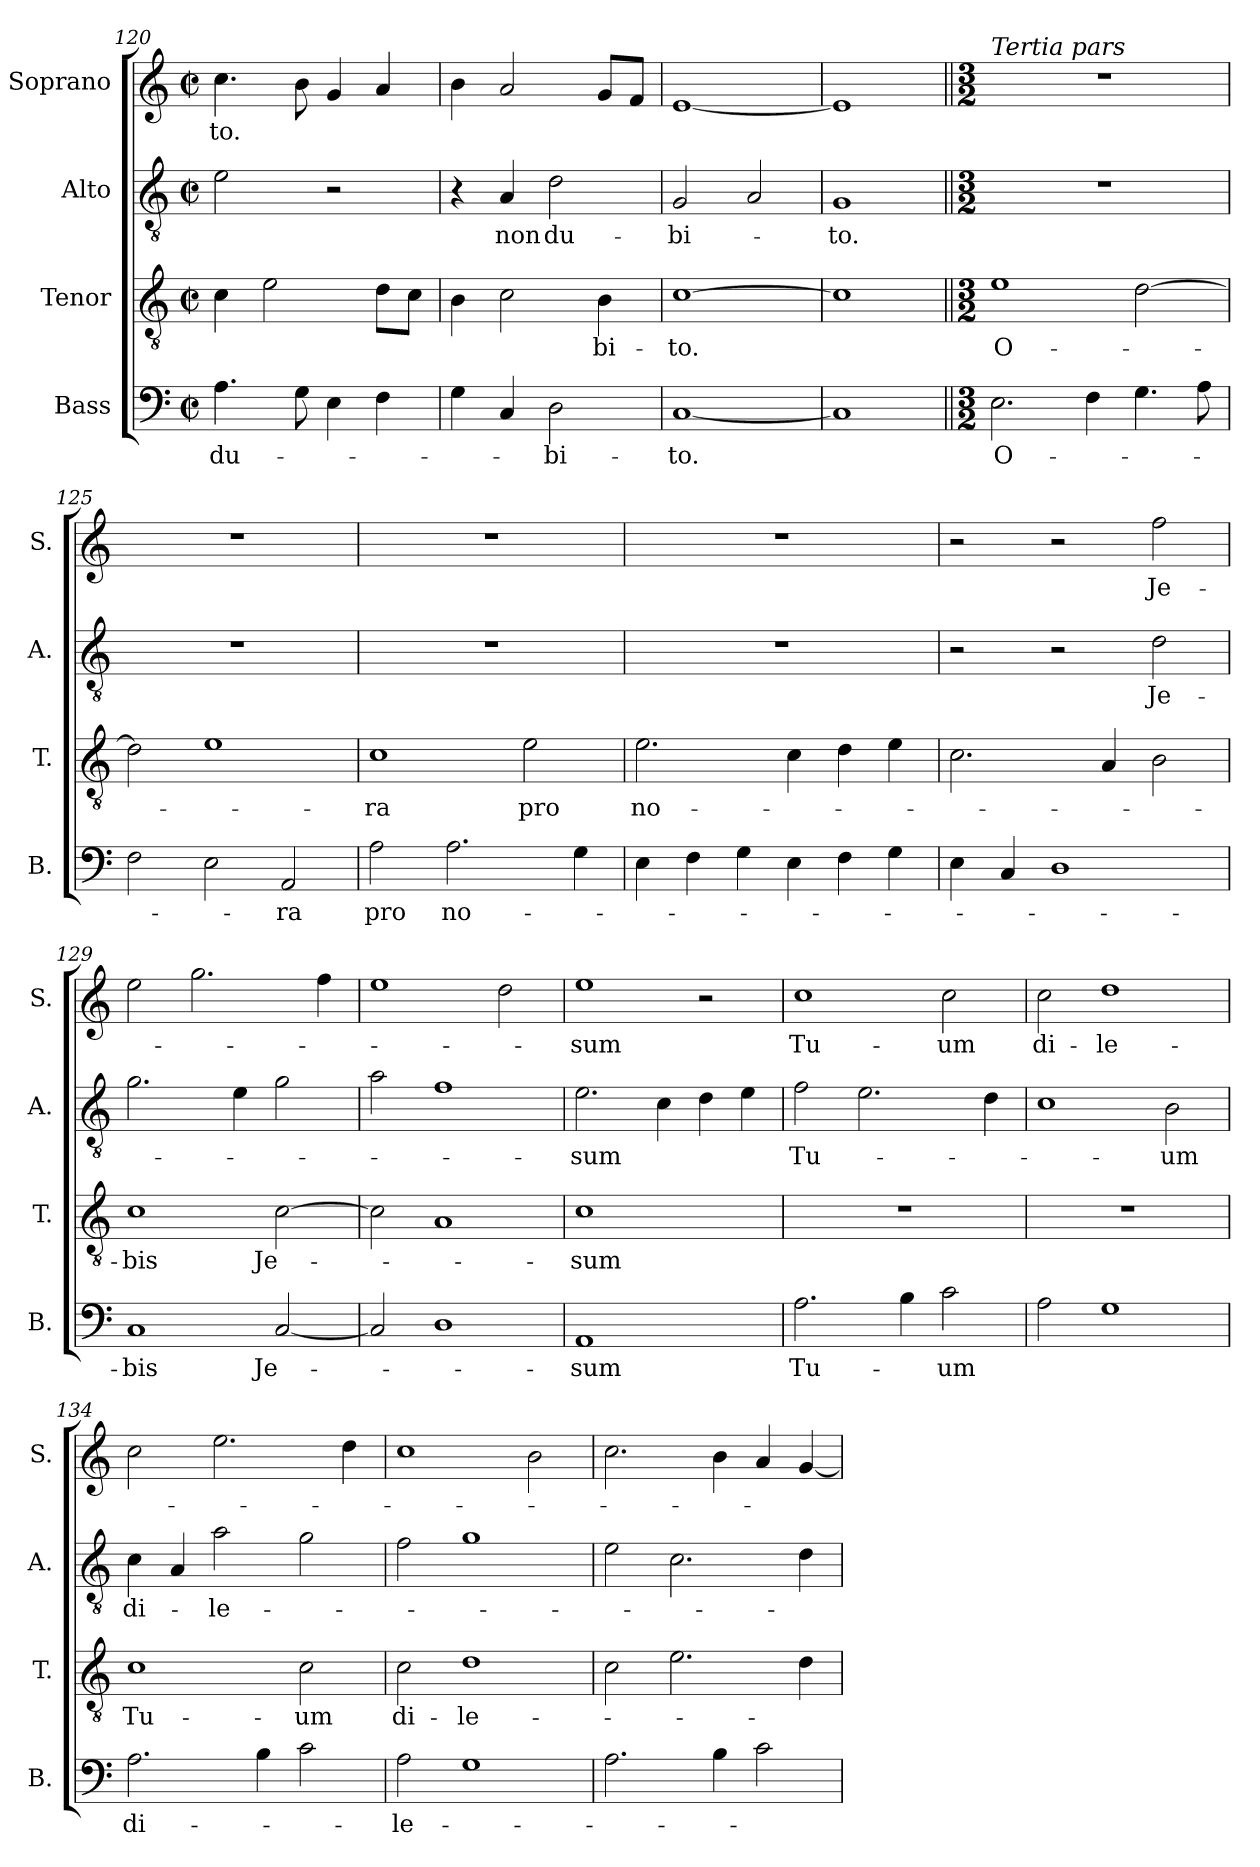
**kern	**text	**kern	**text	**kern	**text	**kern	**text
*part4	*part4	*part3	*part3	*part2	*part2	*part1	*part1
*staff4	*staff4	*staff3	*staff3	*staff2	*staff2	*staff1	*staff1
*I"Bass	*	*I"Tenor	*	*I"Alto	*	*I"Soprano	*
*I'B.	*	*I'T.	*	*I'A.	*	*I'S.	*
*clefF4	*	*clefGv2	*	*clefGv2	*	*clefG2	*
*k[]	*	*k[]	*	*k[]	*	*k[]	*
*C:	*	*C:	*	*C:	*	*C:	*
*M2/2	*	*M2/2	*	*M2/2	*	*M2/2	*
*met(c|)	*	*met(c|)	*	*met(c|)	*	*met(c|)	*
=120	=120	=120	=120	=120	=120	=120	=120
4.A\	du-	4c\	.	2e\	.	4.cc\	-to.
.	.	2e\	.	.	.	.	.
8G\	.	.	.	.	.	8b\	.
4E\	.	.	.	2r	.	4g/	.
4F\	.	8d\L	.	.	.	4a/	.
.	.	8c\J	.	.	.	.	.
=121	=121	=121	=121	=121	=121	=121	=121
4G\	.	4B\	.	4r	.	4b\	.
4C/	.	2c\	.	4A/	non	2a/	.
2D\	-bi-	.	.	2d\	du-	.	.
.	.	4B\	-bi-	.	.	8g/L	.
.	.	.	.	.	.	8f/J	.
=122	=122	=122	=122	=122	=122	=122	=122
[1C	-to.	[1c	-to.	2G/	-bi-	[1e	.
.	.	.	.	2A/	.	.	.
=123	=123	=123	=123	=123	=123	=123	=123
1C]	.	1c]	.	1G	-to.	1e]	.
!!LO:LB:g=z
=124||	=124||	=124||	=124||	=124||	=124||	=124||	=124||
*M3/2	*	*M3/2	*	*M3/2	*	*M3/2	*
!	!	!	!	!	!	!LO:TX:a:i:t=Tertia pars	!
2.E\	O-	1e	O-	1.r	.	1.r	.
4F\	.	.	.	.	.	.	.
4.G\	.	[2d\	.	.	.	.	.
8A\	.	.	.	.	.	.	.
=125	=125	=125	=125	=125	=125	=125	=125
2F\	.	2d\]	.	1.r	.	1.r	.
2E\	.	1e	.	.	.	.	.
2AA/	-ra	.	.	.	.	.	.
=126	=126	=126	=126	=126	=126	=126	=126
2A\	pro	1c	-ra	1.r	.	1.r	.
2.A\	no-	.	.	.	.	.	.
.	.	2e\	pro	.	.	.	.
4G\	.	.	.	.	.	.	.
=127	=127	=127	=127	=127	=127	=127	=127
4E\	.	2.e\	no-	1.r	.	1.r	.
4F\	.	.	.	.	.	.	.
4G\	.	.	.	.	.	.	.
4E\	.	4c\	.	.	.	.	.
4F\	.	4d\	.	.	.	.	.
4G\	.	4e\	.	.	.	.	.
=128	=128	=128	=128	=128	=128	=128	=128
4E\	.	2.c\	.	2r	.	2r	.
4C/	.	.	.	.	.	.	.
1D	.	.	.	2r	.	2r	.
.	.	4A/	.	.	.	.	.
.	.	2B\	.	2d\	Je-	2ff\	Je-
=129	=129	=129	=129	=129	=129	=129	=129
1C	-bis	1c	-bis	2.g\	.	2ee\	.
.	.	.	.	.	.	2.gg\	.
.	.	.	.	4e\	.	.	.
[2C/	Je-	[2c\	Je-	2g\	.	.	.
.	.	.	.	.	.	4ff\	.
!!LO:PB:g=z
=130	=130	=130	=130	=130	=130	=130	=130
2C/]	.	2c\]	.	2a\	.	1ee	.
1D	.	1A	.	1f	.	.	.
.	.	.	.	.	.	2dd\	.
=131	=131	=131	=131	=131	=131	=131	=131
1AA	-sum	1c	-sum	2.e\	-sum	1ee	-sum
.	.	.	.	4c\	.	.	.
2ryy	.	2ryy	.	4d\	.	2r	.
.	.	.	.	4e\	.	.	.
=132	=132	=132	=132	=132	=132	=132	=132
2.A\	Tu-	1.r	.	2f\	Tu-	1cc	Tu-
.	.	.	.	2.e\	.	.	.
4B\	.	.	.	.	.	.	.
2c\	-um	.	.	.	.	2cc\	-um
.	.	.	.	4d\	.	.	.
=133	=133	=133	=133	=133	=133	=133	=133
2A\	.	1.r	.	1c	.	2cc\	di-
1G	.	.	.	.	.	1dd	-le-
.	.	.	.	2B\	-um	.	.
=134	=134	=134	=134	=134	=134	=134	=134
2.A\	di-	1c	Tu-	4c\	di-	2cc\	.
.	.	.	.	4A/	.	.	.
.	.	.	.	2a\	-le-	2.ee\	.
4B\	.	.	.	.	.	.	.
2c\	.	2c\	-um	2g\	.	.	.
.	.	.	.	.	.	4dd\	.
=135	=135	=135	=135	=135	=135	=135	=135
2A\	-le-	2c\	di-	2f\	.	1cc	.
1G	.	1d	-le-	1g	.	.	.
.	.	.	.	.	.	2b\	.
=136	=136	=136	=136	=136	=136	=136	=136
2.A\	.	2c\	.	2e\	.	2.cc\	.
.	.	2.e\	.	2.c\	.	.	.
4B\	.	.	.	.	.	4b\	.
2c\	.	.	.	.	.	4a/	.
.	.	4d\	.	4d\	.	[4g/	.
=	=	=	=	=	=	=	=
*-	*-	*-	*-	*-	*-	*-	*-
